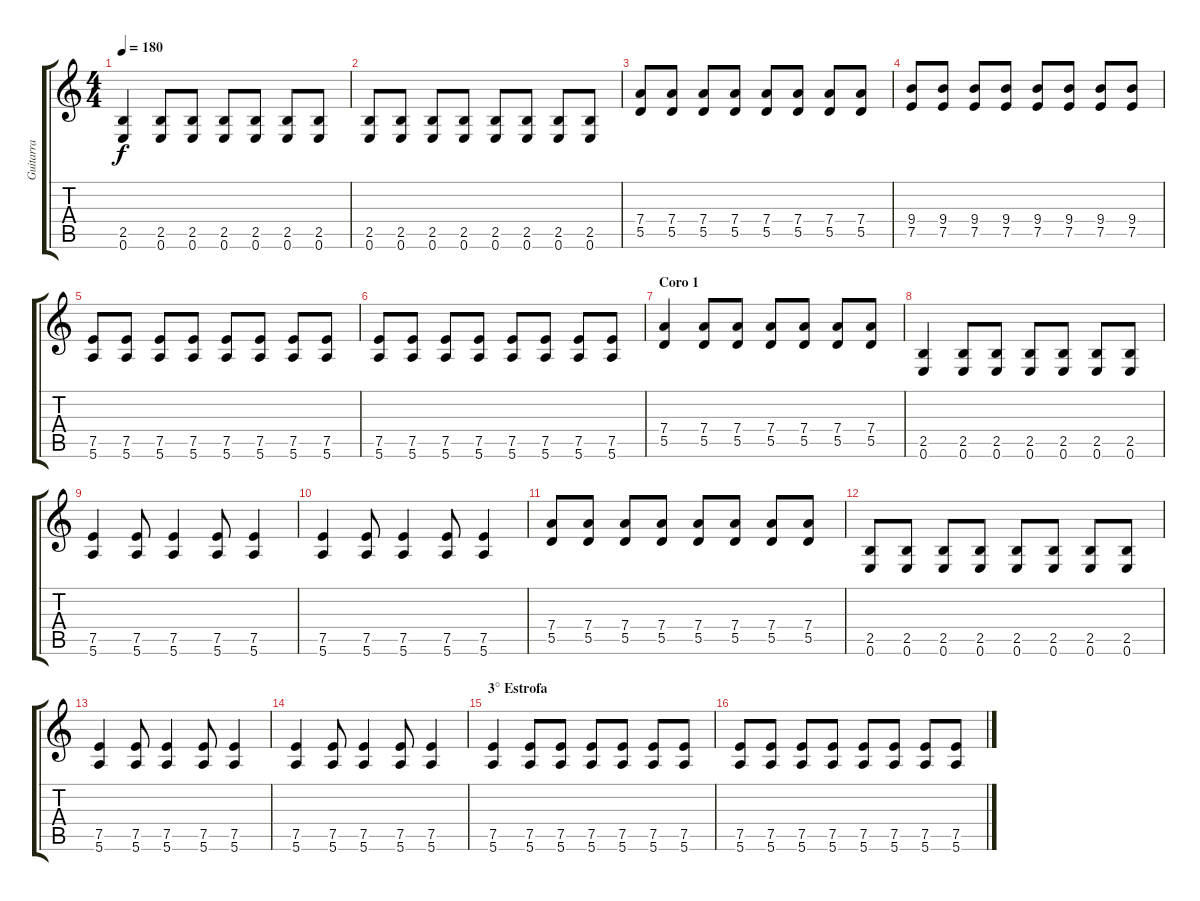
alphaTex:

\track ("Guitarra" "Guitarra") {instrument distortionguitar}
\staff {score tabs}
\tuning (E4 B3 G3 D3 A2 E2) {hide}
\ts (4 4)
\tempo 180
\clef g2
\ks c
(2.5 0.6).4{dy f} (2.5 0.6).8 (2.5 0.6).8 (2.5 0.6).8 (2.5 0.6).8 (2.5 0.6).8 (2.5 0.6).8 |
(2.5 0.6).8 (2.5 0.6).8 (2.5 0.6).8 (2.5 0.6).8 (2.5 0.6).8 (2.5 0.6).8 (2.5 0.6).8 (2.5 0.6).8 |
(7.4 5.5).8 (7.4 5.5).8 (7.4 5.5).8 (7.4 5.5).8 (7.4 5.5).8 (7.4 5.5).8 (7.4 5.5).8 (7.4 5.5).8 |
(9.4 7.5).8 (9.4 7.5).8 (9.4 7.5).8 (9.4 7.5).8 (9.4 7.5).8 (9.4 7.5).8 (9.4 7.5).8 (9.4 7.5).8 |
(7.5 5.6).8 (7.5 5.6).8 (7.5 5.6).8 (7.5 5.6).8 (7.5 5.6).8 (7.5 5.6).8 (7.5 5.6).8 (7.5 5.6).8 |
(7.5 5.6).8 (7.5 5.6).8 (7.5 5.6).8 (7.5 5.6).8 (7.5 5.6).8 (7.5 5.6).8 (7.5 5.6).8 (7.5 5.6).8 |
\section ("" "Coro 1")
(7.4 5.5).4 (7.4 5.5).8 (7.4 5.5).8 (7.4 5.5).8 (7.4 5.5).8 (7.4 5.5).8 (7.4 5.5).8 |
(2.5 0.6).4 (2.5 0.6).8 (2.5 0.6).8 (2.5 0.6).8 (2.5 0.6).8 (2.5 0.6).8 (2.5 0.6).8 |
(7.5 5.6).4 (7.5 5.6).8 (7.5 5.6).4 (7.5 5.6).8 (7.5 5.6).4 |
(7.5 5.6).4 (7.5 5.6).8 (7.5 5.6).4 (7.5 5.6).8 (7.5 5.6).4 |
(7.4 5.5).8 (7.4 5.5).8 (7.4 5.5).8 (7.4 5.5).8 (7.4 5.5).8 (7.4 5.5).8 (7.4 5.5).8 (7.4 5.5).8 |
(2.5 0.6).8 (2.5 0.6).8 (2.5 0.6).8 (2.5 0.6).8 (2.5 0.6).8 (2.5 0.6).8 (2.5 0.6).8 (2.5 0.6).8 |
(7.5 5.6).4 (7.5 5.6).8 (7.5 5.6).4 (7.5 5.6).8 (7.5 5.6).4 |
(7.5 5.6).4 (7.5 5.6).8 (7.5 5.6).4 (7.5 5.6).8 (7.5 5.6).4 |
\section ("" "3° Estrofa")
(7.5 5.6).4 (7.5 5.6).8 (7.5 5.6).8 (7.5 5.6).8 (7.5 5.6).8 (7.5 5.6).8 (7.5 5.6).8 |
(7.5 5.6).8 (7.5 5.6).8 (7.5 5.6).8 (7.5 5.6).8 (7.5 5.6).8 (7.5 5.6).8 (7.5 5.6).8 (7.5 5.6).8
